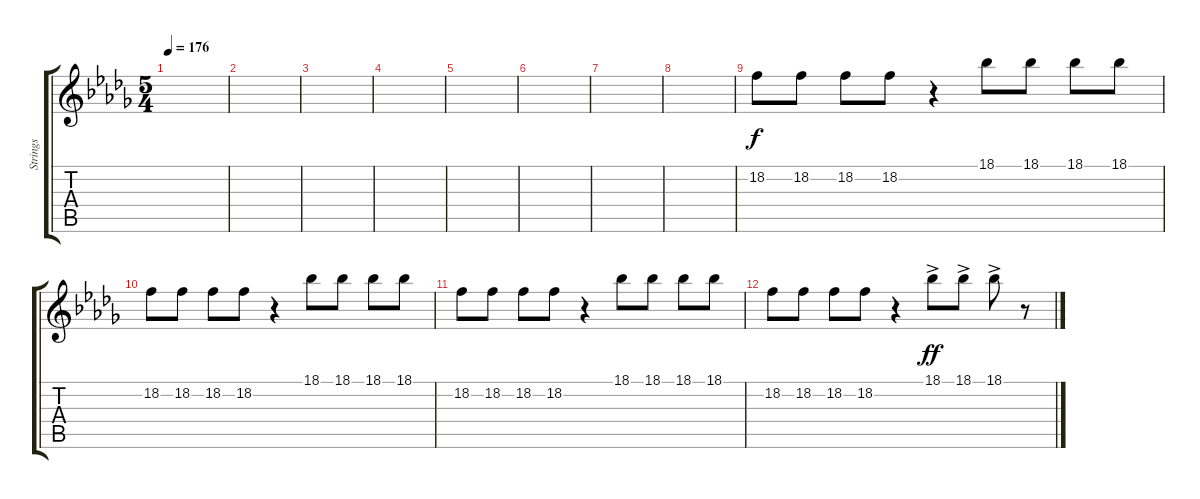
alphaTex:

\track ("Strings" "Strings") {instrument stringensemble1}
\staff {score tabs}
\tuning (E4 B3 G3 D3 A2 E2) {hide}
\ts (5 4)
\tempo 176
\clef g2
\ks db
|
|
|
|
|
|
|
|
18.2.8{dy f} 18.2.8 18.2.8 18.2.8 r.4 18.1.8 18.1.8 18.1.8 18.1.8 |
18.2.8 18.2.8 18.2.8 18.2.8 r.4 18.1.8 18.1.8 18.1.8 18.1.8 |
18.2.8 18.2.8 18.2.8 18.2.8 r.4 18.1.8 18.1.8 18.1.8 18.1.8 |
18.2.8 18.2.8 18.2.8 18.2.8 r.4 18.1{ac}.8{dy ff} 18.1{ac}.8 18.1{ac}.8 r.8
